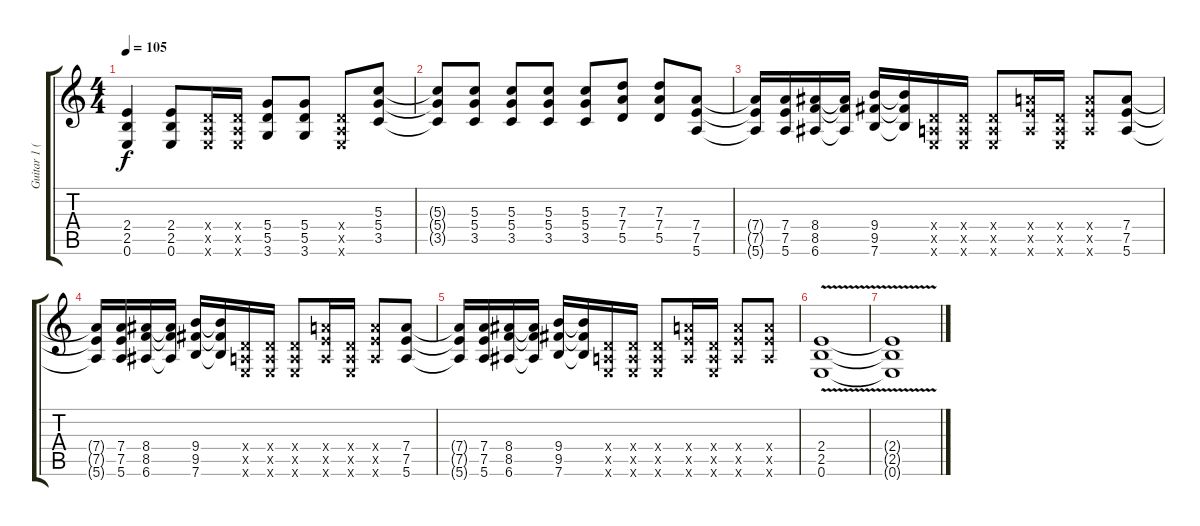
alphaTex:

\track ("Guitar 1 ( Carl Bell )" "Guitar 1 (") {instrument distortionguitar}
\staff {score tabs}
\tuning (E4 B3 G3 D3 A2 E2) {hide}
\ts (4 4)
\tempo 105
\clef g2
\ks c
(2.4 2.5 0.6).4{dy f} (2.4 2.5 0.6).8 (0.4{x} 0.5{x} 0.6{x}).16 (0.4{x} 0.5{x} 0.6{x}).16 (5.4 5.5 3.6).8 (5.4 5.5 3.6).8 (0.4{x} 0.5{x} 0.6{x}).8 (5.3 5.4 3.5).8 |
(5.3{t} 5.4{t} 3.5{t}).8 (5.3 5.4 3.5).8 (5.3 5.4 3.5).8 (5.3 5.4 3.5).8 (5.3 5.4 3.5).8 (7.3 7.4 5.5).8 (7.3 7.4 5.5).8 (7.4 7.5 5.6).8 |
(7.4{t} 7.5{t} 5.6{t}).16 (7.4 7.5 5.6).16 (8.4 8.5 6.6).16 (8.4{t} 8.5{t} 6.6{t}).16 (9.4 9.5 7.6).16 (9.4{t} 9.5{t} 7.6{t}).16 (0.4{x} 0.5{x} 0.6{x}).16 (0.4{x} 0.5{x} 0.6{x}).16 (0.4{x} 0.5{x} 0.6{x}).8 (7.4{x} 7.5{x} 5.6{x}).16 (0.4{x} 0.5{x} 0.6{x}).16 (7.4{x} 7.5{x} 5.6{x}).8 (7.4 7.5 5.6).8 |
(7.4{t} 7.5{t} 5.6{t}).16 (7.4 7.5 5.6).16 (8.4 8.5 6.6).16 (8.4{t} 8.5{t} 6.6{t}).16 (9.4 9.5 7.6).16 (9.4{t} 9.5{t} 7.6{t}).16 (0.4{x} 0.5{x} 0.6{x}).16 (0.4{x} 0.5{x} 0.6{x}).16 (0.4{x} 0.5{x} 0.6{x}).8 (7.4{x} 7.5{x} 5.6{x}).16 (0.4{x} 0.5{x} 0.6{x}).16 (7.4{x} 7.5{x} 5.6{x}).8 (7.4 7.5 5.6).8 |
(7.4{t} 7.5{t} 5.6{t}).16 (7.4 7.5 5.6).16 (8.4 8.5 6.6).16 (8.4{t} 8.5{t} 6.6{t}).16 (9.4 9.5 7.6).16 (9.4{t} 9.5{t} 7.6{t}).16 (0.4{x} 0.5{x} 0.6{x}).16 (0.4{x} 0.5{x} 0.6{x}).16 (0.4{x} 0.5{x} 0.6{x}).8 (7.4{x} 7.5{x} 5.6{x}).16 (0.4{x} 0.5{x} 0.6{x}).16 (7.4{x} 7.5{x} 5.6{x}).8 (7.4{x} 7.5{x} 5.6{x}).8 |
(2.4{v} 2.5{v} 0.6{v}).1 |
(2.4{t} 2.5{t} 0.6{t}).1
